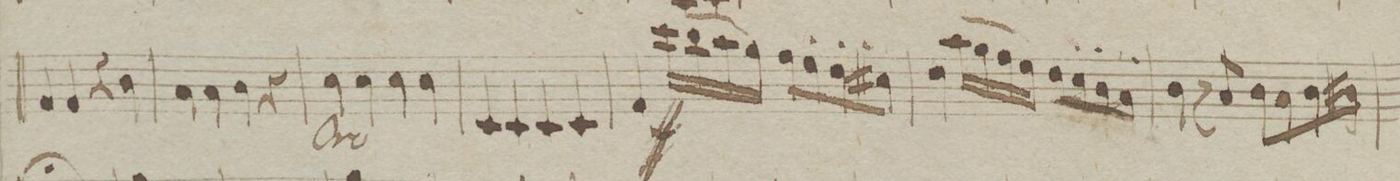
**kern	**dynam
*I"Viola	*
*clefC3	*
*k[f#]	*
*met(c|)	*
*M4/4	*
4G/	.
4G/	.
4r	.
4c\	.
=142	=142
4B\	.
4B\	.
4c\	.
4r	.
=143	=143
4d\	<
4d\	.
4d\	.
4d\	.
=144	=144
4D/	.
4D/	.
4D/	.
4D/	.
=145	=145
4G/	.
(16dd\LL	ff
16cc\	.
16b\	.
16a\JJ)	.
8g\L	.
8f#'\	.
8e'\	.
8d#X'\J	.
=146	=146
4e\	.
(16b\LL	.
16a\	.
16g\	.
16f#\JJ)	.
8e\L	.
8d'\	.
8c'\	.
8B\J	.
=147	=147
4c\	.
8r	.
8B/	.
8c\L	.
8B\	.
8c\	.
8c#X\J	.
=148	=148
*-	*-
